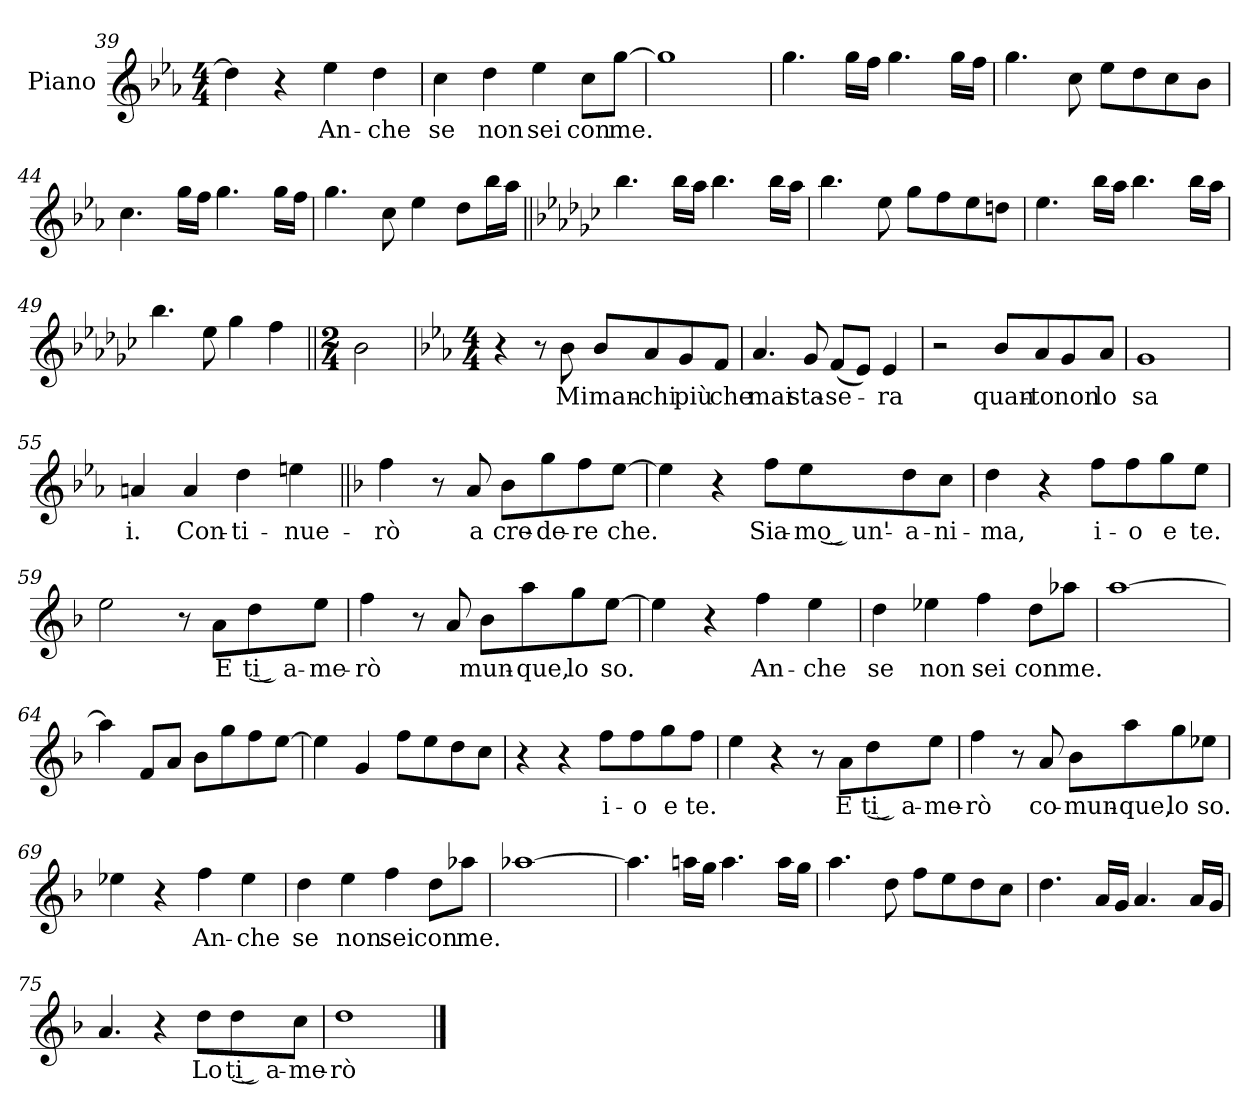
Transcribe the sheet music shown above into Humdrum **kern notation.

**kern	**text
*part1	*part1
*staff1	*staff1
*I"Piano	*
*I'Pno.	*
*clefG2	*
*k[b-e-a-]	*
*E-:	*
*M4/4	*
=39	=39
4dd\]	.
4r	.
4ee-\	An-
4dd\	-che
=40	=40
4cc\	se
4dd\	non
4ee-\	sei
8cc\L	con
[8gg\J	me.
!!LO:LB:g=z
=41	=41
1gg]	.
=42	=42
4.gg\	.
16gg\LL	.
16ff\JJ	.
4.gg\	.
16gg\LL	.
16ff\JJ	.
=43	=43
4.gg\	.
8cc\	.
8ee-\L	.
8dd\	.
8cc\	.
8b-\J	.
=44	=44
4.cc\	.
16gg\LL	.
16ff\JJ	.
4.gg\	.
16gg\LL	.
16ff\JJ	.
!!LO:LB:g=z
=45	=45
4.gg\	.
8cc\	.
4ee-\	.
8dd\L	.
16bb-\L	.
16aa-\JJ	.
=46||	=46||
*k[b-e-a-d-g-c-]	*
*G-:	*
4.bb-\	.
16bb-\LL	.
16aa-\JJ	.
4.bb-\	.
16bb-\LL	.
16aa-\JJ	.
=47	=47
4.bb-\	.
8ee-\	.
8gg-\L	.
8ff\	.
8ee-\	.
8ddn\J	.
!!LO:LB:g=z
=48	=48
4.ee-\	.
16bb-\LL	.
16aa-\JJ	.
4.bb-\	.
16bb-\LL	.
16aa-\JJ	.
=49	=49
4.bb-\	.
8ee-\	.
4gg-\	.
4ff\	.
=50||	=50||
*M2/4	*
2b-\	.
=51	=51
*k[b-e-a-]	*
*E-:	*
*M4/4	*
4r	.
8r	.
8b-\	Mi
8b-/L	man-
8a-/	-chi
8g/	più
8f/J	che
!!LO:LB:g=z
=52	=52
4.a-/	mai
8g/	sta-
(8f/L	se-
8e-/J)	.
4e-/	-ra
=53	=53
2r	.
8b-/L	quan-
8a-/	-to
8g/	non
8a-/J	lo
=54	=54
1g	sa
=55	=55
4an/	i.
4a/	Con-
4dd\	-ti-
4een\	-nue-
!!LO:PB:g=z
=56||	=56||
*k[b-]	*
*F:	*
4ff\	-rò
8r	.
8a/	a
8b-\L	cre-
8gg\	-de-
8ff\	-re
[8ee\J	che.
=57	=57
4ee\]	.
4r	.
8ff\L	Sia-
8ee\	-mo͜ un'-
8dd\	-a-
8cc\J	-ni-
=58	=58
4dd\	-ma,
4r	.
8ff\L	i-
8ff\	-o
8gg\	e
8ee\J	te.
!!LO:LB:g=z
=59	=59
2ee\	.
8r	.
8a\L	E
8dd\	ti͜ a-
8ee\J	-me-
=60	=60
4ff\	-rò
8r	.
8a/	.
8b-\L	-mun-
8aa\	-que,
8gg\	lo
[8ee\J	so.
=61	=61
4ee\]	.
4r	.
4ff\	An-
4ee\	-che
!!LO:LB:g=z
=62	=62
4dd\	se
4ee-X\	non
4ff\	sei
8dd\L	con
8aa-X\J	me.
=63	=63
[1aa	.
=64	=64
4aa\]	.
8f/L	.
8a/J	.
8b-\L	.
8gg\	.
8ff\	.
[8ee\J	.
=65	=65
4ee\]	.
4g/	.
8ff\L	.
8ee\	.
8dd\	.
8cc\J	.
!!LO:LB:g=z
=66	=66
4r	.
4r	.
8ff\L	i-
8ff\	-o
8gg\	e
8ff\J	te.
=67	=67
4ee\	.
4r	.
8r	.
8a\L	E
8dd\	ti͜ a-
8ee\J	-me-
=68	=68
4ff\	-rò
8r	.
8a/	co-
8b-\L	-mun-
8aa\	-que,
8gg\	lo
8ee-X\J	so.
!!LO:LB:g=z
=69	=69
4ee-X\	.
4r	.
4ff\	An-
4ee-\	-che
=70	=70
4dd\	se
4ee\	non
4ff\	sei
8dd\L	con
8aa-X\J	me.
=71	=71
[1aa-X	.
=72	=72
4.aa-\]	.
16aan\LL	.
16gg\JJ	.
4.aa\	.
16aa\LL	.
16gg\JJ	.
!!LO:LB:g=z
=73	=73
4.aa\	.
8dd\	.
8ff\L	.
8ee\	.
8dd\	.
8cc\J	.
=74	=74
4.dd\	.
16a/LL	.
16g/JJ	.
4.a/	.
16a/LL	.
16g/JJ	.
=75	=75
4.a/	.
4r	.
8dd\L	Lo
8dd\	ti͜ a-
8cc\J	-me-
=76	=76
1dd	-rò
==	==
*-	*-
